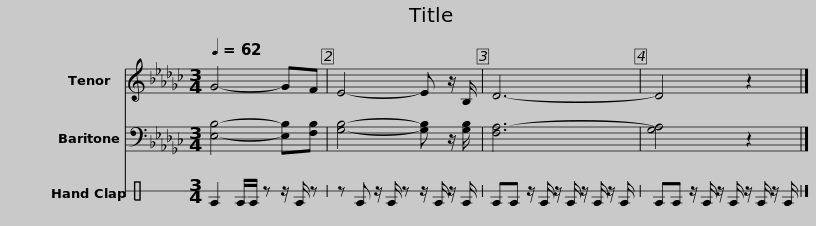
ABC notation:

X:1
%%score 1 2 3
L:1/8
Q:1/4=62
M:3/4
I:linebreak $
K:Gb
V:1 treble
V:2 bass
V:3 perc stafflines=1
K:none
V:1
 G4- GF | E4- E z/ B,/ | D6- | D4 z2 |] %4
V:2
 [E,B,]4- [E,B,][F,B,] | [G,B,]4- [G,B,] z/ [G,B,]/ | [F,A,-]6 | [G,A,]4 z2 |] %4
V:3
[K:C] E2 E/E/ z z/ E/ z | z E z/ E/ z z/ E/ z/ E/ | EE z/ E/ z/ E/ z/ E/ z/ E/ | EE z/ E/ z/ E/ z/ E/ z/ E/ |] %4
